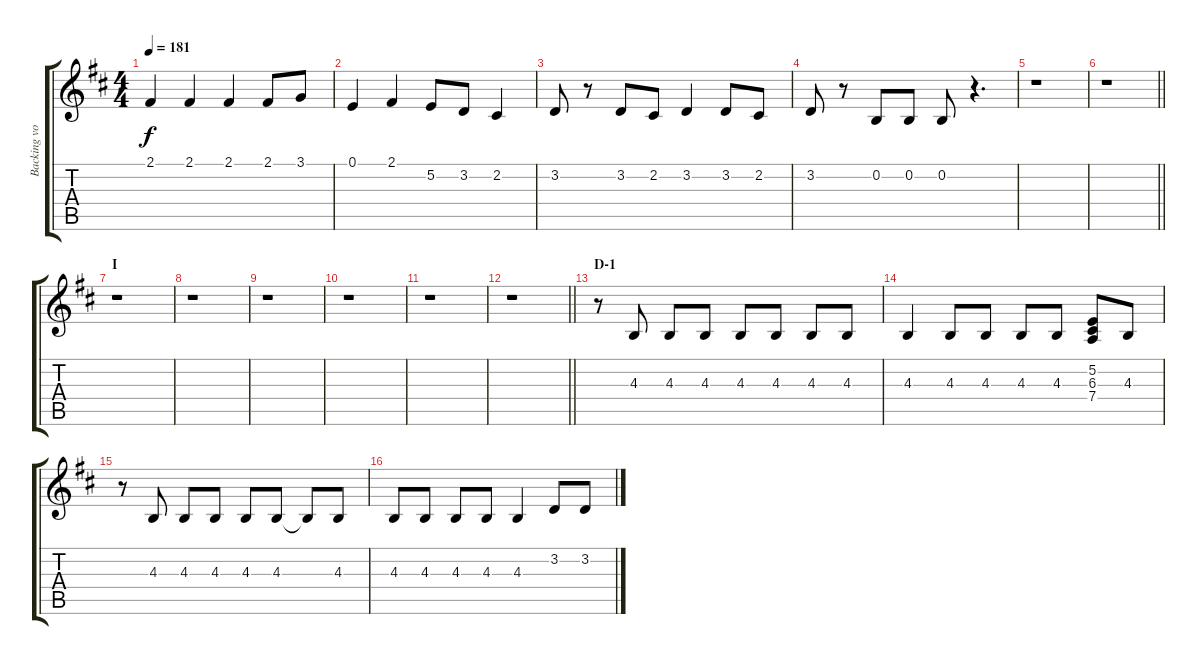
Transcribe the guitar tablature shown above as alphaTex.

\track ("Backing vocals" "Backing vo") {instrument tenorsax}
\staff {score tabs}
\tuning (E4 B3 G3 D3 A2 E2) {hide}
\ts (4 4)
\tempo 181
\clef g2
\ks d
2.1.4{dy f} 2.1.4 2.1.4 2.1.8 3.1.8 |
0.1.4 2.1.4 5.2.8 3.2.8 2.2.4 |
3.2.8 r.8 3.2.8 2.2.8 3.2.4 3.2.8 2.2.8 |
3.2.8 r.8 0.2.8 0.2.8 0.2.8 r.4{d} |
r.1 |
\barLineRight lightlight
r.1 |
\section ("" "I")
r.1 |
r.1 |
r.1 |
r.1 |
r.1 |
\barLineRight lightlight
r.1 |
\section ("" "D-1")
r.8 4.3.8 4.3.8 4.3.8 4.3.8 4.3.8 4.3.8 4.3.8 |
4.3.4 4.3.8 4.3.8 4.3.8 4.3.8 (5.2 6.3 7.4).8 4.3.8 |
r.8 4.3.8 4.3.8 4.3.8 4.3.8 4.3.8 4.3{t}.8 4.3.8 |
4.3.8 4.3.8 4.3.8 4.3.8 4.3.4 3.2.8 3.2.8
